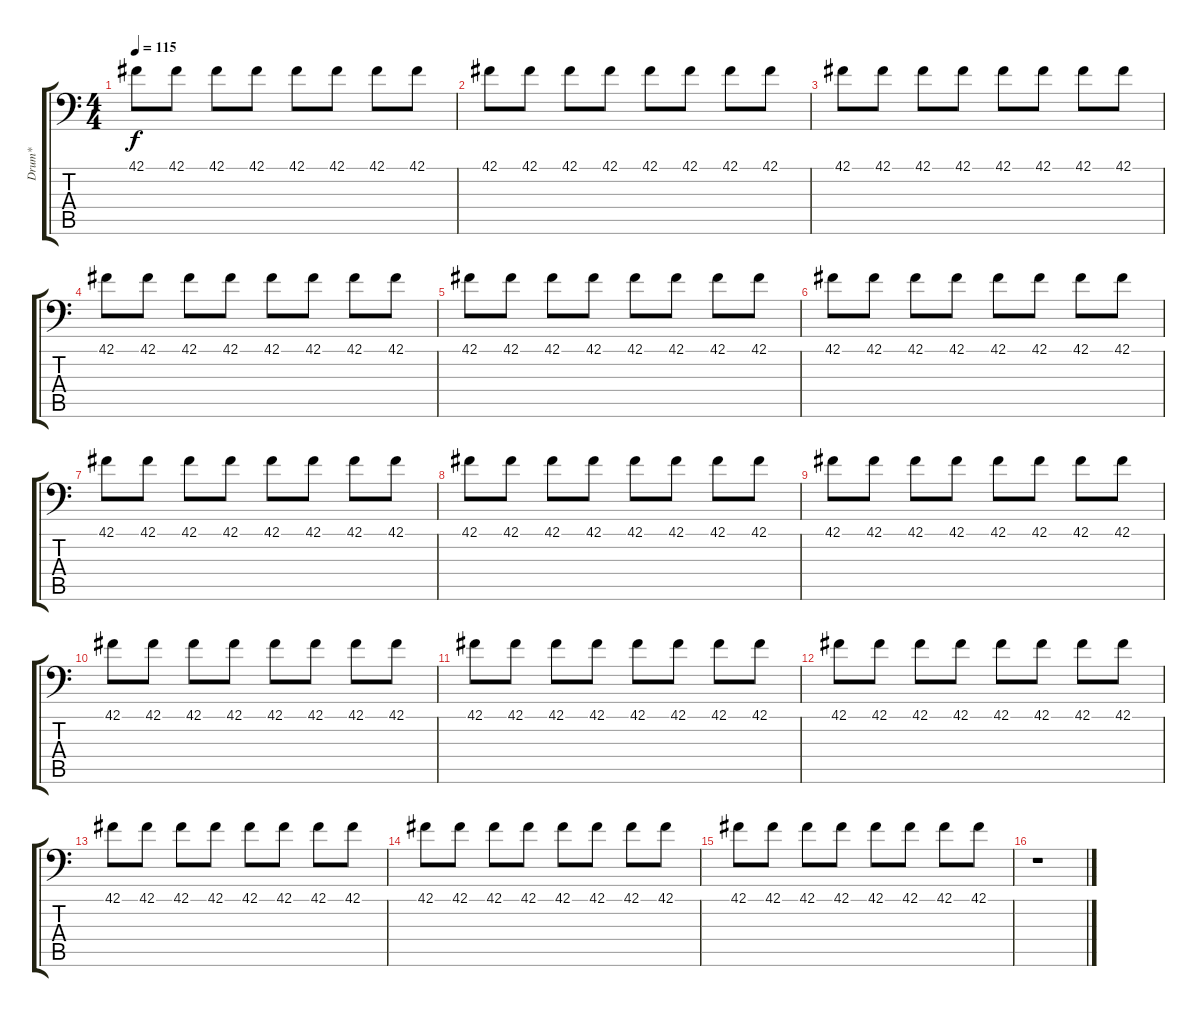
\track ("Drum*" "Drum*") {instrument acousticgrandpiano}
\staff {score tabs}
\tuning (C-1 C-1 C-1 C-1 C-1 C-1) {hide}
\ts (4 4)
\tempo 115
\clef f4
\ks c
42.1.8{dy f} 42.1.8 42.1.8 42.1.8 42.1.8 42.1.8 42.1.8 42.1.8 |
42.1.8 42.1.8 42.1.8 42.1.8 42.1.8 42.1.8 42.1.8 42.1.8 |
42.1.8 42.1.8 42.1.8 42.1.8 42.1.8 42.1.8 42.1.8 42.1.8 |
42.1.8 42.1.8 42.1.8 42.1.8 42.1.8 42.1.8 42.1.8 42.1.8 |
42.1.8 42.1.8 42.1.8 42.1.8 42.1.8 42.1.8 42.1.8 42.1.8 |
42.1.8 42.1.8 42.1.8 42.1.8 42.1.8 42.1.8 42.1.8 42.1.8 |
42.1.8 42.1.8 42.1.8 42.1.8 42.1.8 42.1.8 42.1.8 42.1.8 |
42.1.8 42.1.8 42.1.8 42.1.8 42.1.8 42.1.8 42.1.8 42.1.8 |
42.1.8 42.1.8 42.1.8 42.1.8 42.1.8 42.1.8 42.1.8 42.1.8 |
42.1.8 42.1.8 42.1.8 42.1.8 42.1.8 42.1.8 42.1.8 42.1.8 |
42.1.8 42.1.8 42.1.8 42.1.8 42.1.8 42.1.8 42.1.8 42.1.8 |
42.1.8 42.1.8 42.1.8 42.1.8 42.1.8 42.1.8 42.1.8 42.1.8 |
42.1.8 42.1.8 42.1.8 42.1.8 42.1.8 42.1.8 42.1.8 42.1.8 |
42.1.8 42.1.8 42.1.8 42.1.8 42.1.8 42.1.8 42.1.8 42.1.8 |
42.1.8 42.1.8 42.1.8 42.1.8 42.1.8 42.1.8 42.1.8 42.1.8 |
r.1
